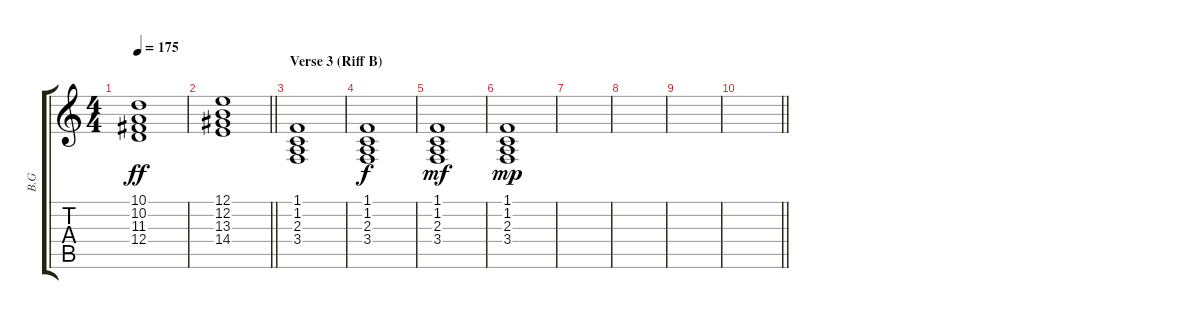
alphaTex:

\track ("B.G" "B.G") {instrument harpsichord}
\staff {score tabs}
\tuning (E4 B3 G3 D3 A2 E2) {hide}
\ts (4 4)
\tempo 175
\clef g2
\ks c
(10.1 10.2 11.3 12.4).1{dy ff} |
\barLineRight lightlight
(12.1 12.2 13.3 14.4).1 |
\section ("" "Verse 3 (Riff B)")
(1.1 1.2 2.3 3.4).1{instrument stringensemble1} |
(1.1 1.2 2.3 3.4).1{dy f} |
(1.1 1.2 2.3 3.4).1{dy mf} |
(1.1 1.2 2.3 3.4).1{dy mp} |
|
|
|
\barLineRight lightlight
